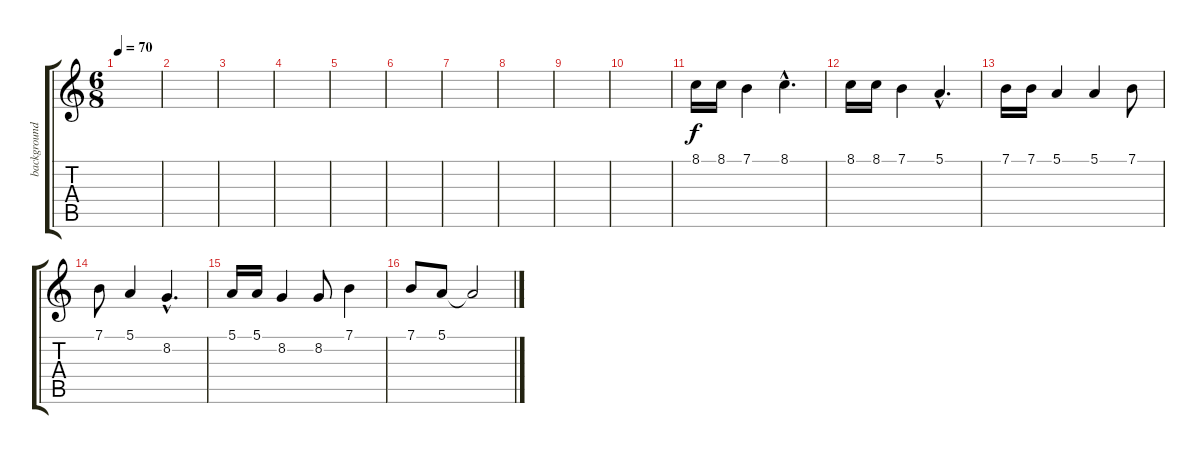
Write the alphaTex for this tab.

\track ("background" "background") {instrument tremolostrings}
\staff {score tabs}
\tuning (E4 B3 G3 D3 A2 E2) {hide}
\ts (6 8)
\tempo 70
\clef g2
\ks c
|
|
|
|
|
|
|
|
|
|
8.1.16 8.1.16 7.1.4 8.1{hac}.4{d} |
8.1.16 8.1.16 7.1.4 5.1{hac}.4{d} |
7.1.16 7.1.16 5.1.4 5.1.4 7.1.8 |
7.1.8 5.1.4 8.2{hac}.4{d} |
5.1.16 5.1.16 8.2.4 8.2.8 7.1.4 |
7.1.8 5.1.8 5.1{t}.2
